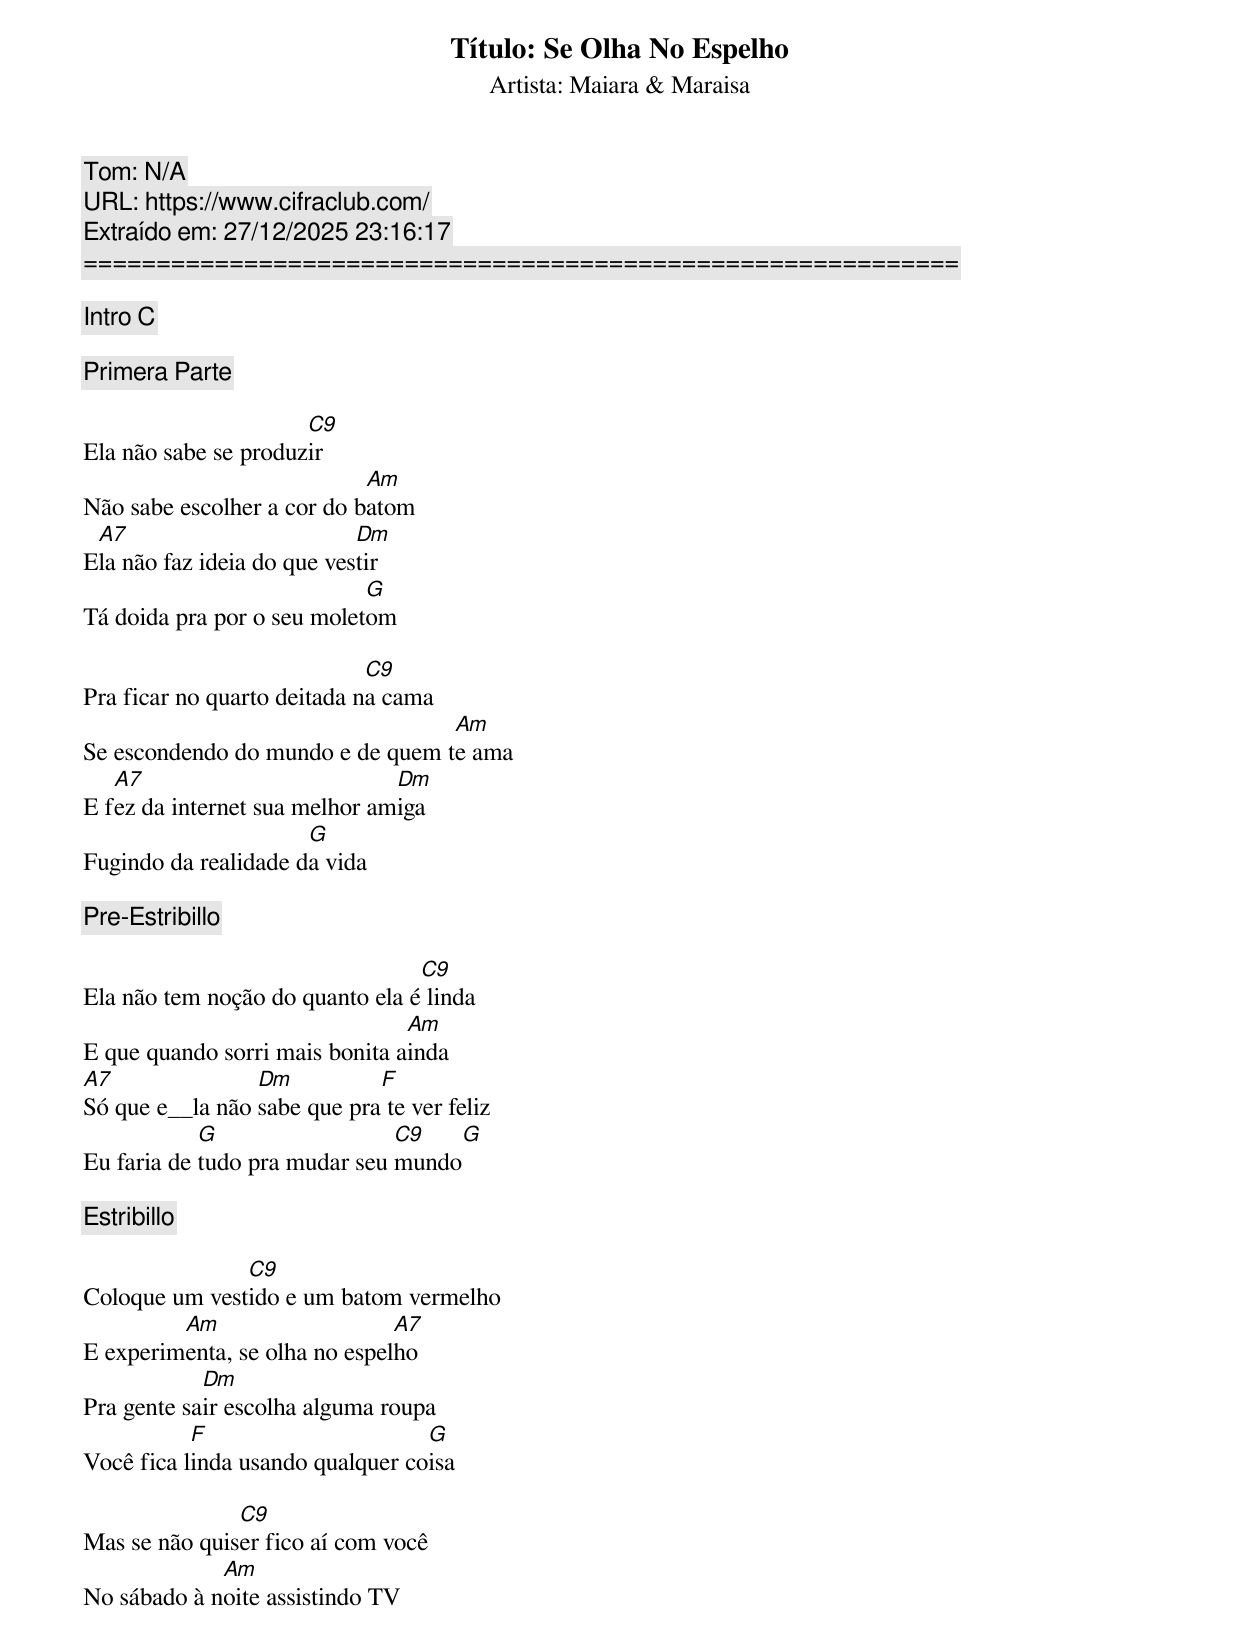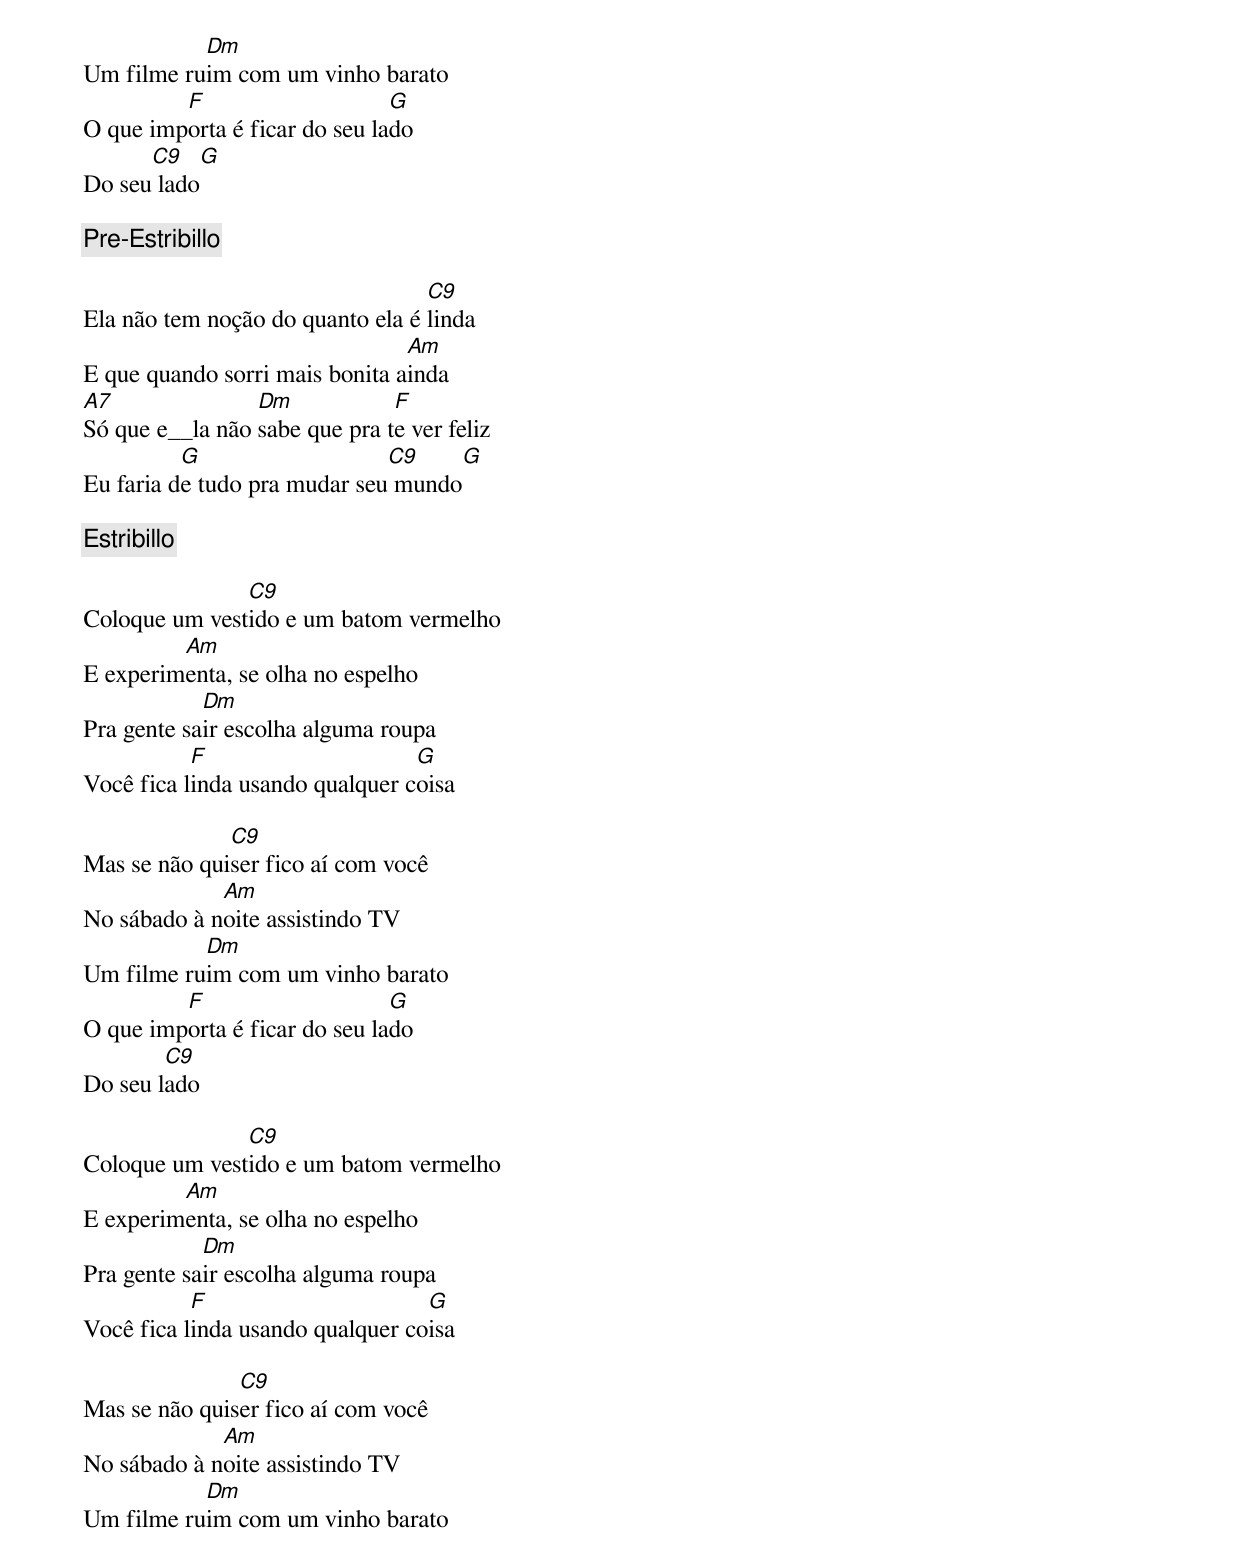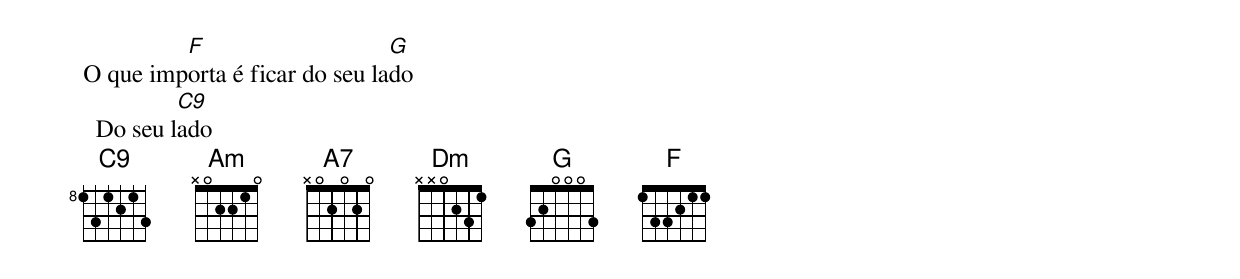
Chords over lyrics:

Título: Se Olha No Espelho
Artista: Maiara & Maraisa
Tom: N/A
URL: https://www.cifraclub.com/
Extraído em: 27/12/2025 23:16:17
============================================================

[Intro] C

[Primera Parte]

                      C9
Ela não sabe se produzir
                            Am
Não sabe escolher a cor do batom
 A7                         Dm
Ela não faz ideia do que vestir
                            G
Tá doida pra por o seu moletom

                             C9
Pra ficar no quarto deitada na cama
                                  Am
Se escondendo do mundo e de quem te ama
   A7                          Dm
E fez da internet sua melhor amiga
                      G
Fugindo da realidade da vida

[Pre-Estribillo]

                                 C9
Ela não tem noção do quanto ela é linda
                                Am
E que quando sorri mais bonita ainda
A7               Dm          F
Só que e__la não sabe que pra te ver feliz
            G                  C9   G
Eu faria de tudo pra mudar seu mundo

[Estribillo]

               C9
Coloque um vestido e um batom vermelho
         Am                    A7
E experimenta, se olha no espelho
            Dm
Pra gente sair escolha alguma roupa
           F                      G
Você fica linda usando qualquer coisa

               C9
Mas se não quiser fico aí com você
             Am
No sábado à noite assistindo TV
           Dm
Um filme ruim com um vinho barato
         F                     G
O que importa é ficar do seu lado
      C9   G
Do seu lado

[Pre-Estribillo]

                                  C9
Ela não tem noção do quanto ela é linda
                                Am
E que quando sorri mais bonita ainda
A7               Dm            F
Só que e__la não sabe que pra te ver feliz
          G                   C9    G
Eu faria de tudo pra mudar seu mundo

[Estribillo]

               C9
Coloque um vestido e um batom vermelho
         Am
E experimenta, se olha no espelho
            Dm
Pra gente sair escolha alguma roupa
           F                     G
Você fica linda usando qualquer coisa

              C9
Mas se não quiser fico aí com você
             Am
No sábado à noite assistindo TV
           Dm
Um filme ruim com um vinho barato
         F                     G
O que importa é ficar do seu lado
        C9
Do seu lado

               C9
Coloque um vestido e um batom vermelho
         Am
E experimenta, se olha no espelho
            Dm
Pra gente sair escolha alguma roupa
           F                      G
Você fica linda usando qualquer coisa

               C9
Mas se não quiser fico aí com você
             Am
No sábado à noite assistindo TV
           Dm
Um filme ruim com um vinho barato
         F                     G
O que importa é ficar do seu lado
          C9
  Do seu lado
